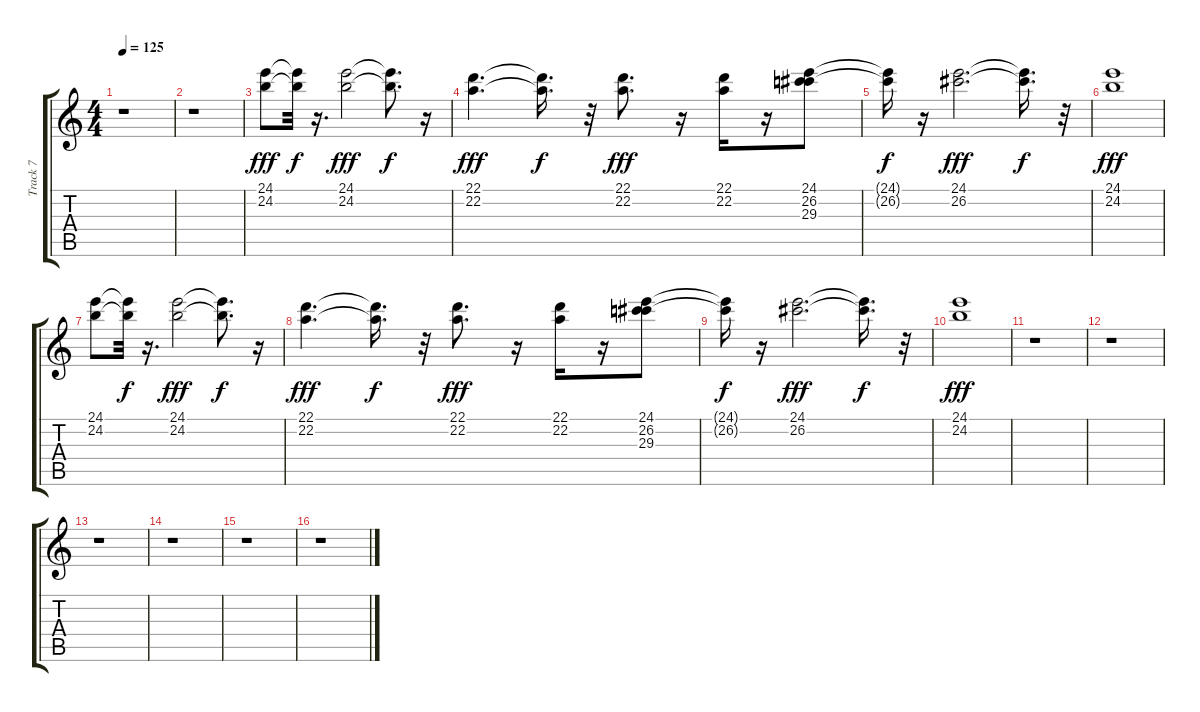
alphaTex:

\track ("Track 7" "Track 7") {instrument rockorgan}
\staff {score tabs}
\tuning (E4 B3 G3 D3 A2 E2) {hide}
\ts (4 4)
\tempo 125
\clef g2
\ks c
r.1{dy fff} |
r.1 |
(24.1 24.2).8 (24.1{t} 24.2{t}).32{dy f} r.16{d} (24.1 24.2).2{dy fff} (24.1{t} 24.2{t}).8{d dy f} r.16 |
(22.1 22.2).4{d dy fff} (22.1{t} 22.2{t}).16{d dy f} r.32 (22.1 22.2).8{d dy fff} r.16 (22.1 22.2).16 r.16 (24.1 26.2 29.3).8 |
(24.1{t} 26.2{t}).16{dy f} r.16 (24.1 26.2).2{d dy fff} (24.1{t} 26.2{t}).16{d dy f} r.32 |
(24.1 24.2).1{dy fff} |
(24.1 24.2).8 (24.1{t} 24.2{t}).32{dy f} r.16{d} (24.1 24.2).2{dy fff} (24.1{t} 24.2{t}).8{d dy f} r.16 |
(22.1 22.2).4{d dy fff} (22.1{t} 22.2{t}).16{d dy f} r.32 (22.1 22.2).8{d dy fff} r.16 (22.1 22.2).16 r.16 (24.1 26.2 29.3).8 |
(24.1{t} 26.2{t}).16{dy f} r.16 (24.1 26.2).2{d dy fff} (24.1{t} 26.2{t}).16{d dy f} r.32 |
(24.1 24.2).1{dy fff} |
r.1 |
r.1 |
r.1 |
r.1 |
r.1 |
r.1
